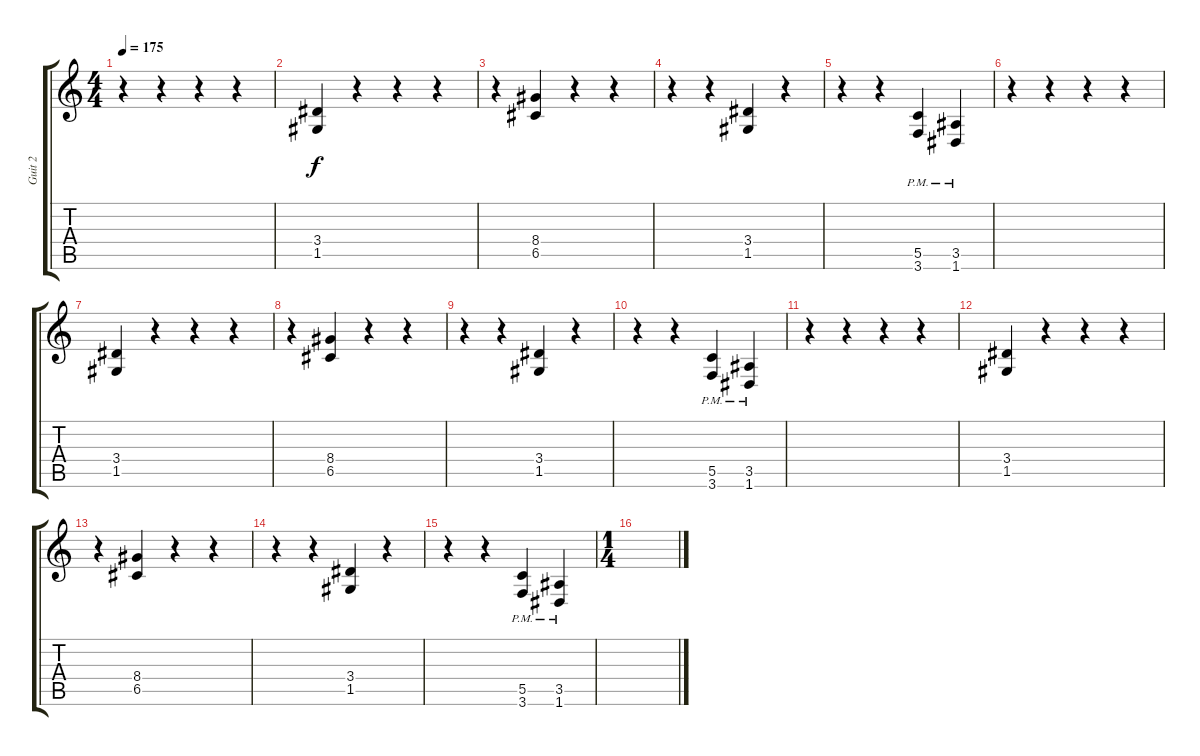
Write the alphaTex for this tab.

\track ("Guit 2" "Guit 2") {instrument distortionguitar}
\staff {score tabs}
\tuning (D4 A3 F3 C3 G2 D2) {hide}
\ts (4 4)
\tempo 175
\clef g2
\ks c
r.4{dy f} r.4 r.4 r.4 |
(3.4 1.5).4 r.4 r.4 r.4 |
r.4 (8.4 6.5).4 r.4 r.4 |
r.4 r.4 (3.4 1.5).4 r.4 |
r.4 r.4 (5.5 3.6{pm}).4 (3.5 1.6{pm}).4 |
r.4 r.4 r.4 r.4 |
(3.4 1.5).4 r.4 r.4 r.4 |
r.4 (8.4 6.5).4 r.4 r.4 |
r.4 r.4 (3.4 1.5).4 r.4 |
r.4 r.4 (5.5 3.6{pm}).4 (3.5 1.6{pm}).4 |
r.4 r.4 r.4 r.4 |
(3.4 1.5).4 r.4 r.4 r.4 |
r.4 (8.4 6.5).4 r.4 r.4 |
r.4 r.4 (3.4 1.5).4 r.4 |
r.4 r.4 (5.5 3.6{pm}).4 (3.5 1.6{pm}).4 |
\ts (1 4)
